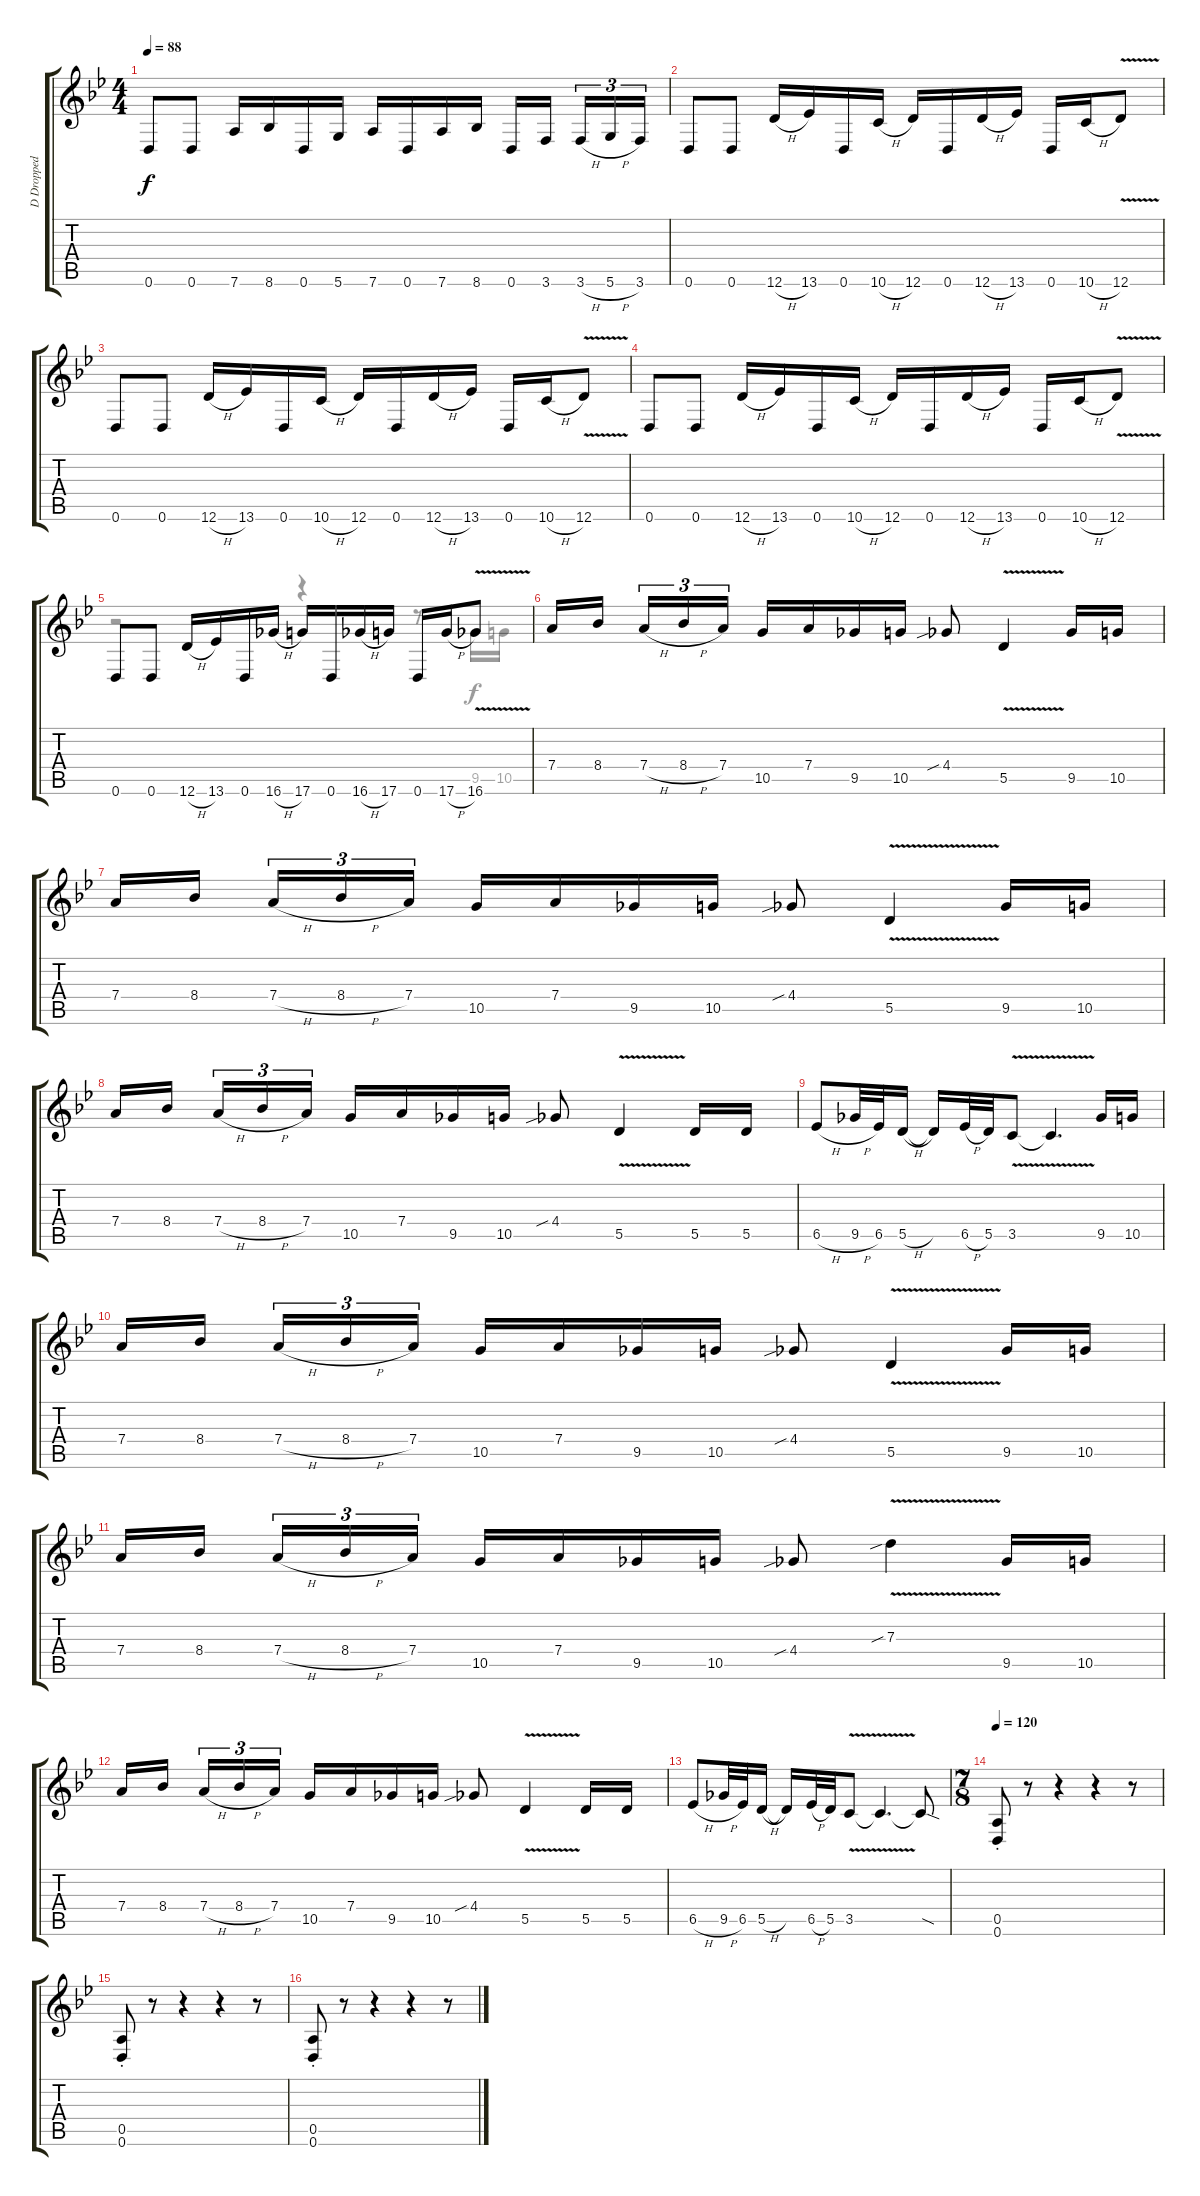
\track ("D Dropped Guitar - John Petrucci" "D Dropped ") {instrument acousticguitarsteel}
\staff {score tabs}
\tuning (E4 B3 G3 D3 A2 D2) {hide}
\voice
\ts (4 4)
\tempo 88
\clef g2
\ks bb
0.6.8{dy f} 0.6.8 7.6.16 8.6.16 0.6.16 5.6.16 7.6.16 0.6.16 7.6.16 8.6.16 0.6.16 3.6.16{beam splitsecondary} 3.6{h}.16{tu (3 2)} 5.6{h}.16{tu (3 2)} 3.6.16{tu (3 2)} |
0.6.8 0.6.8 12.6{h}.16 13.6.16 0.6.16 10.6{h}.16 12.6.16 0.6.16 12.6{h}.16 13.6.16 0.6.16 10.6{h}.16 12.6{v}.8 |
0.6.8 0.6.8 12.6{h}.16 13.6.16 0.6.16 10.6{h}.16 12.6.16 0.6.16 12.6{h}.16 13.6.16 0.6.16 10.6{h}.16 12.6{v}.8 |
0.6.8 0.6.8 12.6{h}.16 13.6.16 0.6.16 10.6{h}.16 12.6.16 0.6.16 12.6{h}.16 13.6.16 0.6.16 10.6{h}.16 12.6{v}.8 |
0.6.8 0.6.8 12.6{h}.16 13.6.16 0.6.16 16.6{h}.16 17.6.16 0.6.16 16.6{h}.16 17.6.16 0.6.16 17.6{h}.16 16.6{v}.8 |
7.4.16 8.4.16{beam splitsecondary} 7.4{h}.16{tu (3 2)} 8.4{h}.16{tu (3 2)} 7.4.16{tu (3 2)} 10.5.16 7.4.16 9.5.16 10.5.16 4.4{sib}.8 5.5{v}.4 9.5.16 10.5.16 |
7.4.16 8.4.16{beam splitsecondary} 7.4{h}.16{tu (3 2)} 8.4{h}.16{tu (3 2)} 7.4.16{tu (3 2)} 10.5.16 7.4.16 9.5.16 10.5.16 4.4{sib}.8 5.5{v}.4 9.5.16 10.5.16 |
7.4.16 8.4.16{beam splitsecondary} 7.4{h}.16{tu (3 2)} 8.4{h}.16{tu (3 2)} 7.4.16{tu (3 2)} 10.5.16 7.4.16 9.5.16 10.5.16 4.4{sib}.8 5.5{v}.4 5.5.16 5.5.16 |
6.5{h}.8 9.5{h}.32 6.5.32 5.5{h}.16 5.5{t}.16 6.5{h}.32 5.5.32 3.5{v}.8 3.5{t}.4{d} 9.5.16 10.5.16 |
7.4.16 8.4.16{beam splitsecondary} 7.4{h}.16{tu (3 2)} 8.4{h}.16{tu (3 2)} 7.4.16{tu (3 2)} 10.5.16 7.4.16 9.5.16 10.5.16 4.4{sib}.8 5.5{v}.4 9.5.16 10.5.16 |
7.4.16 8.4.16{beam splitsecondary} 7.4{h}.16{tu (3 2)} 8.4{h}.16{tu (3 2)} 7.4.16{tu (3 2)} 10.5.16 7.4.16 9.5.16 10.5.16 4.4{sib}.8 7.3{v sib}.4 9.5.16 10.5.16 |
7.4.16 8.4.16{beam splitsecondary} 7.4{h}.16{tu (3 2)} 8.4{h}.16{tu (3 2)} 7.4.16{tu (3 2)} 10.5.16 7.4.16 9.5.16 10.5.16 4.4{sib}.8 5.5{v}.4 5.5.16 5.5.16 |
6.5{h}.8 9.5{h}.32 6.5.32 5.5{h}.16 5.5{t}.16 6.5{h}.32 5.5.32 3.5{v}.8 3.5{t}.4{d} 3.5{sod t}.8 |
\ts (7 8)
\tempo 120
(0.5{st} 0.6{st}).8{volume 16 balance 0} r.8 r.4 r.4 r.8 |
(0.5{st} 0.6{st}).8 r.8 r.4 r.4 r.8 |
(0.5{st} 0.6{st}).8 r.8 r.4 r.4 r.8
\voice
\clef g2
\ottava regular
\simile none
\ks bb
|
|
|
|
r.2 r.4 r.8 9.5.16 10.5.16 |
|
|
|
|
|
|
|
|
|
|
